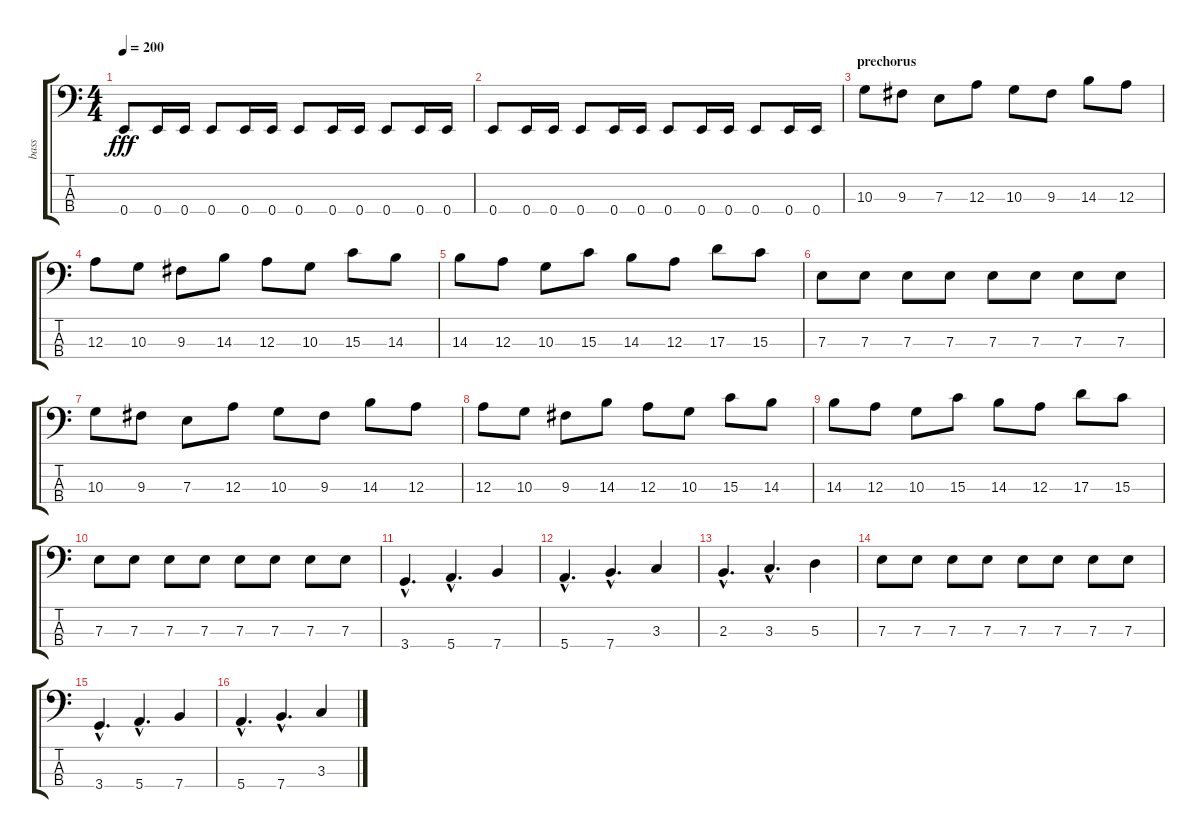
\track ("bass" "bass") {instrument electricbassfinger}
\staff {score tabs}
\tuning (G2 D2 A1 E1) {hide}
\ts (4 4)
\tempo 200
\clef f4
\ks c
0.4.8{dy fff} 0.4.16 0.4.16 0.4.8 0.4.16 0.4.16 0.4.8 0.4.16 0.4.16 0.4.8 0.4.16 0.4.16 |
0.4.8 0.4.16 0.4.16 0.4.8 0.4.16 0.4.16 0.4.8 0.4.16 0.4.16 0.4.8 0.4.16 0.4.16 |
\section ("" "prechorus")
10.3.8 9.3.8 7.3.8 12.3.8 10.3.8 9.3.8 14.3.8 12.3.8 |
12.3.8 10.3.8 9.3.8 14.3.8 12.3.8 10.3.8 15.3.8 14.3.8 |
14.3.8 12.3.8 10.3.8 15.3.8 14.3.8 12.3.8 17.3.8 15.3.8 |
7.3.8 7.3.8 7.3.8 7.3.8 7.3.8 7.3.8 7.3.8 7.3.8 |
10.3.8 9.3.8 7.3.8 12.3.8 10.3.8 9.3.8 14.3.8 12.3.8 |
12.3.8 10.3.8 9.3.8 14.3.8 12.3.8 10.3.8 15.3.8 14.3.8 |
14.3.8 12.3.8 10.3.8 15.3.8 14.3.8 12.3.8 17.3.8 15.3.8 |
7.3.8 7.3.8 7.3.8 7.3.8 7.3.8 7.3.8 7.3.8 7.3.8 |
3.4{hac}.4{d} 5.4{hac}.4{d} 7.4.4 |
5.4{hac}.4{d} 7.4{hac}.4{d} 3.3.4 |
2.3{hac}.4{d} 3.3{hac}.4{d} 5.3.4 |
7.3.8 7.3.8 7.3.8 7.3.8 7.3.8 7.3.8 7.3.8 7.3.8 |
3.4{hac}.4{d} 5.4{hac}.4{d} 7.4.4 |
5.4{hac}.4{d} 7.4{hac}.4{d} 3.3.4
